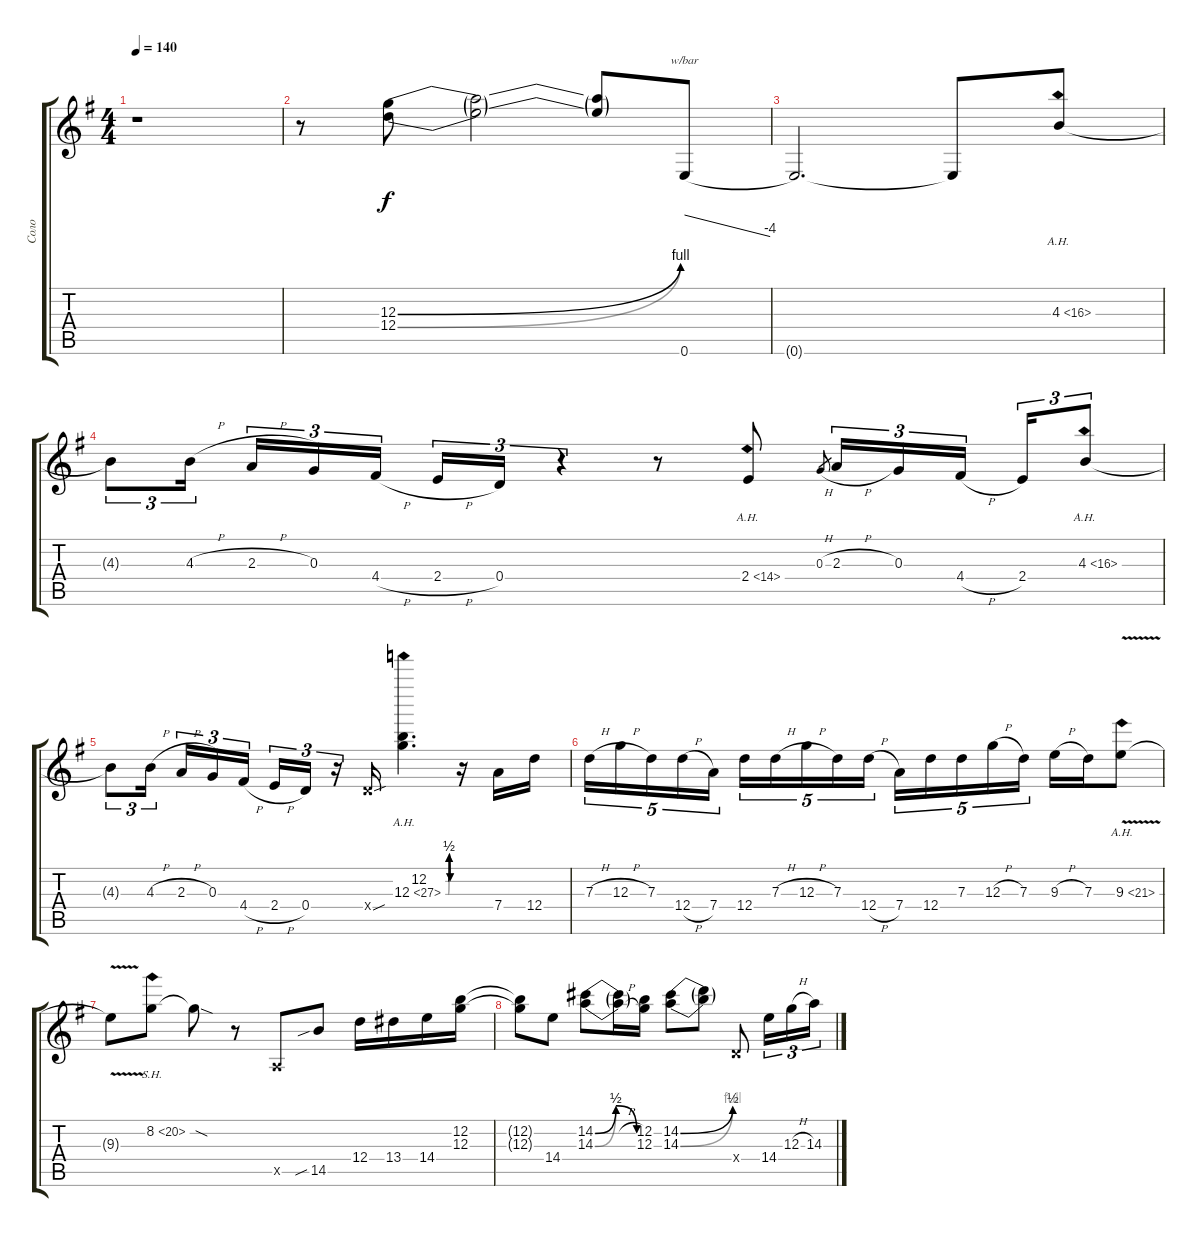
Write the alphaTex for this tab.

\track ("Соло" "Соло") {instrument distortionguitar}
\staff {score tabs}
\tuning (E4 B3 G3 D3 A2 E2) {hide}
\ts (4 4)
\tempo 140
\clef g2
\ks g
r.1{dy f} |
r.8 (12.3{be (bend 0 0 60 4)} 12.4{be (bend 0 0 60 4)}).8 (12.3{t} 12.4{t}).2 (12.3{t} 12.4{t}).8 0.6.8{tbe (dive default 0 0 60 -16)} |
0.6{t}.2{d} 0.6{t}.8 4.3{ah 12}.8 |
4.3{t}.8{tu (3 2)} 4.3{h}.16{tu (3 2) beam splitsecondary} 2.3{h}.16{tu (3 2)} 0.3.16{tu (3 2)} 4.4{h}.16{tu (3 2)} 2.4{h}.16{tu (3 2)} 0.4.16{tu (3 2)} r.4{tu (3 2)} r.8 2.4{ah 12}.8 0.3{h}.8{gr} 2.3{h}.16{tu (3 2)} 0.3.16{tu (3 2)} 4.4{h}.16{tu (3 2) beam splitsecondary} 2.4.16{tu (3 2)} 4.3{ah 12}.8{tu (3 2)} |
4.3{t}.8{tu (3 2)} 4.3{h}.16{tu (3 2) beam splitsecondary} 2.3{h}.16{tu (3 2)} 0.3.16{tu (3 2)} 4.4{h}.16{tu (3 2)} 2.4{h}.16{tu (3 2)} 0.4.16{tu (3 2)} r.16{tu (3 2)} 0.4{sou x}.16 (12.2{be (custom 0 0 15 0 24 0 30 2 39 0 60 0)} 12.3{be (custom 0 0 15 0 25 0 30 2 39 0 60 0) ah 15}).4{d} r.16 7.4.16 12.4.16 |
7.3{h}.16{tu (5 4)} 12.3{h}.16{tu (5 4)} 7.3.16{tu (5 4)} 12.4{h}.16{tu (5 4)} 7.4.16{tu (5 4)} 12.4.16{tu (5 4)} 7.3{h}.16{tu (5 4)} 12.3{h}.16{tu (5 4)} 7.3.16{tu (5 4)} 12.4{h}.16{tu (5 4)} 7.4.16{tu (5 4)} 12.4.16{tu (5 4)} 7.3.16{tu (5 4)} 12.3{h}.16{tu (5 4)} 7.3.16{tu (5 4)} 9.3{h}.16 7.3.16 9.3{ah 12 v}.8 |
9.3{t}.8 8.2{sh 12}.8 8.2{sod t}.8 r.8 0.5{x}.8 14.5{sib}.8 12.4.16 13.4.16 14.4.16 (12.2 12.3).16 |
(12.2{t} 12.3{t}).8 14.4.8 (14.2{be (bendrelease 0 0 15 2 30 2 60 0)} 14.3{be (bendrelease 0 0 15 2 30 2 60 0)}).8 (14.2{h t} 14.3{h t}).16 (12.2 12.3).16 (14.2{be (bend 0 0 60 2)} 14.3{be (bend 0 0 60 4)}).8 (14.2{t} 14.3{t}).8 0.4{x}.8 14.4.16{tu (3 2)} 12.3{h}.16{tu (3 2)} 14.3.16{tu (3 2)}
